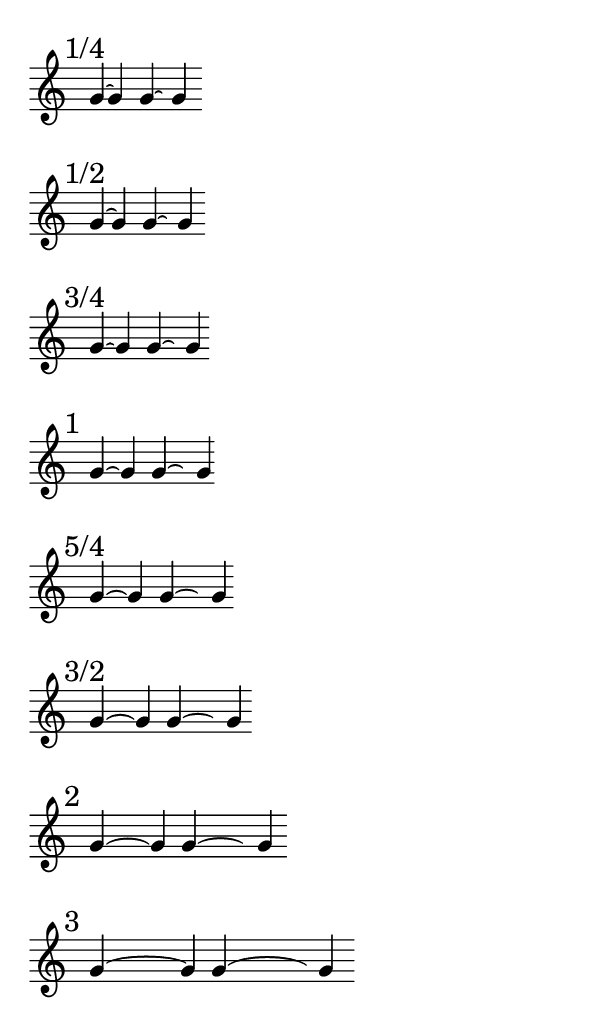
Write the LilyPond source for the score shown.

\version "2.16.2"

\paper { indent = 0  ragged-right = ##t paper-width = 10 \cm line-width = 9 \cm }

br = { \bar "" \break }

% #(set-global-staff-size 10)

\layout { \context { \Voice \override Tie #'direction = #UP } }

\transpose d g

\new Staff \with { \override StaffSymbol #'line-count = #5 \remove Time_signature_engraver } { \time 9999/1 \set tieWaitForNote = ##t \tieUp
    \mark "1/4"
    d'4*1/4 ~ d'4
    \bar "" 
    <<
      {
        \once \override Tie #'control-points = 
        #'((1.5 . -0.42) (1.637 . -0.18) (2.015 . -0.18) (2.15 . -0.42))
        d'4 ~ \hideNotes d' \unHideNotes
      }
      \new Voice { 
        \once \override Stem #'extra-offset = #'(1.82 . 0)
        \once \override NoteHead #'extra-offset = #'(1.82 . 0) 
        d'4
      }
    >>
    \br 
    
    \mark "1/2"
    d'4*1/2 ~ d'4
    \bar "" 
    <<
      {
        \once \override Tie #'control-points = 
        #'((1.5 . -0.5) (1.7 . -0.2) (2.1 . -0.2) (2.3 . -0.5))
        d'4 ~ \hideNotes d' \unHideNotes
      }
      \new Voice { 
        \once \override Stem #'extra-offset = #'(2.11 . 0)
        \once \override NoteHead #'extra-offset = #'(2.11 . 0) 
        d'4
      }
    >>
    \br
    
    \mark "3/4"
    d'4*3/4 ~ d'4
    \bar "" 
    <<
      {
        \once \override Tie #'control-points = 
        #'((1.554 . -0.55) (1.804 . -0.2) (2.337 . -0.2) (2.587 . -0.55))
        d'4 ~ \hideNotes d' \unHideNotes
      }
      \new Voice { 
        \once \override Stem #'extra-offset = #'(2.51 . 0)
        \once \override NoteHead #'extra-offset = #'(2.51 . 0) 
        d'4
      }
    >>
    \br
    
    \mark "1"
    d'4 ~ d'4
    \bar "" 
    <<
      {
        \once \override Tie #'control-points = 
        #'((1.554 . -0.55) (1.854 . -0.15) (2.639 . -0.15) (2.939 . -0.55))
        d'4 ~ \hideNotes d' \unHideNotes
      }
      \new Voice { 
        \once \override Stem #'extra-offset = #'(3.00 . 0)
        \once \override NoteHead #'extra-offset = #'(3.00 . 0) 
        d'4
      }
    >>
    \br
    
    \mark "5/4"
    d'4 ~ s16 d'4
    \bar "" 
    <<
      {
        \once \override Tie #'control-points = 
        #'((1.554 . -0.6) (2.000 . -0.15) (3.174 . -0.15) (3.647 . -0.6))
        d'4*5/4 ~ \hideNotes d' \unHideNotes
      }
      \new Voice { 
        \once \override Stem #'extra-offset = #'(3.75 . 0)
        \once \override NoteHead #'extra-offset = #'(3.75 . 0) 
        d'4
      }
    >>
    \br
    
    \mark "3/2"
    d'4 ~ s8 d'4
    \bar "" 
    <<
      {
        \once \override Tie #'control-points = 
        #'((1.554 . -0.6) (2.19 . -0.1) (3.759 . -0.1) (4.397 . -0.6))
        d'4*3/2 ~ \hideNotes d' \unHideNotes
      }
      \new Voice { 
        \once \override Stem #'extra-offset = #'(4.5 . 0)
        \once \override NoteHead #'extra-offset = #'(4.5 . 0) 
        d'4
      }
    >>
    \br
    
    \mark "2"
    d'4 ~ s4 d'4
    \bar "" 
    <<
      {
        \once \override Tie #'control-points = 
        #'((1.554 . -0.7) (2.500 . -0.05) (4.883 . -0.05) (5.828 . -0.7))
        d'4*2 ~ \hideNotes d' \unHideNotes
      }
      \new Voice { 
        \once \override Stem #'extra-offset = #'(6.00 . 0)
        \once \override NoteHead #'extra-offset = #'(6.00 . 0) 
        d'4
      }
    >>
    \br
    
    \mark "3"
    d'4 ~ s2 d'4
    \bar "" 
    <<
      {
        \once \override Tie #'control-points = 
        #'((1.554 . -0.45) (2.866 . 0.6) (7.752 . 0.6) (9.065 . -0.45))
        d'4*3 ~ \hideNotes d' \unHideNotes
      }
      \new Voice { 
        \once \override Stem #'extra-offset = #'(9.00 . 0)
        \once \override NoteHead #'extra-offset = #'(9.00 . 0) 
        d'4
      }
    >>
    \br
        
  }